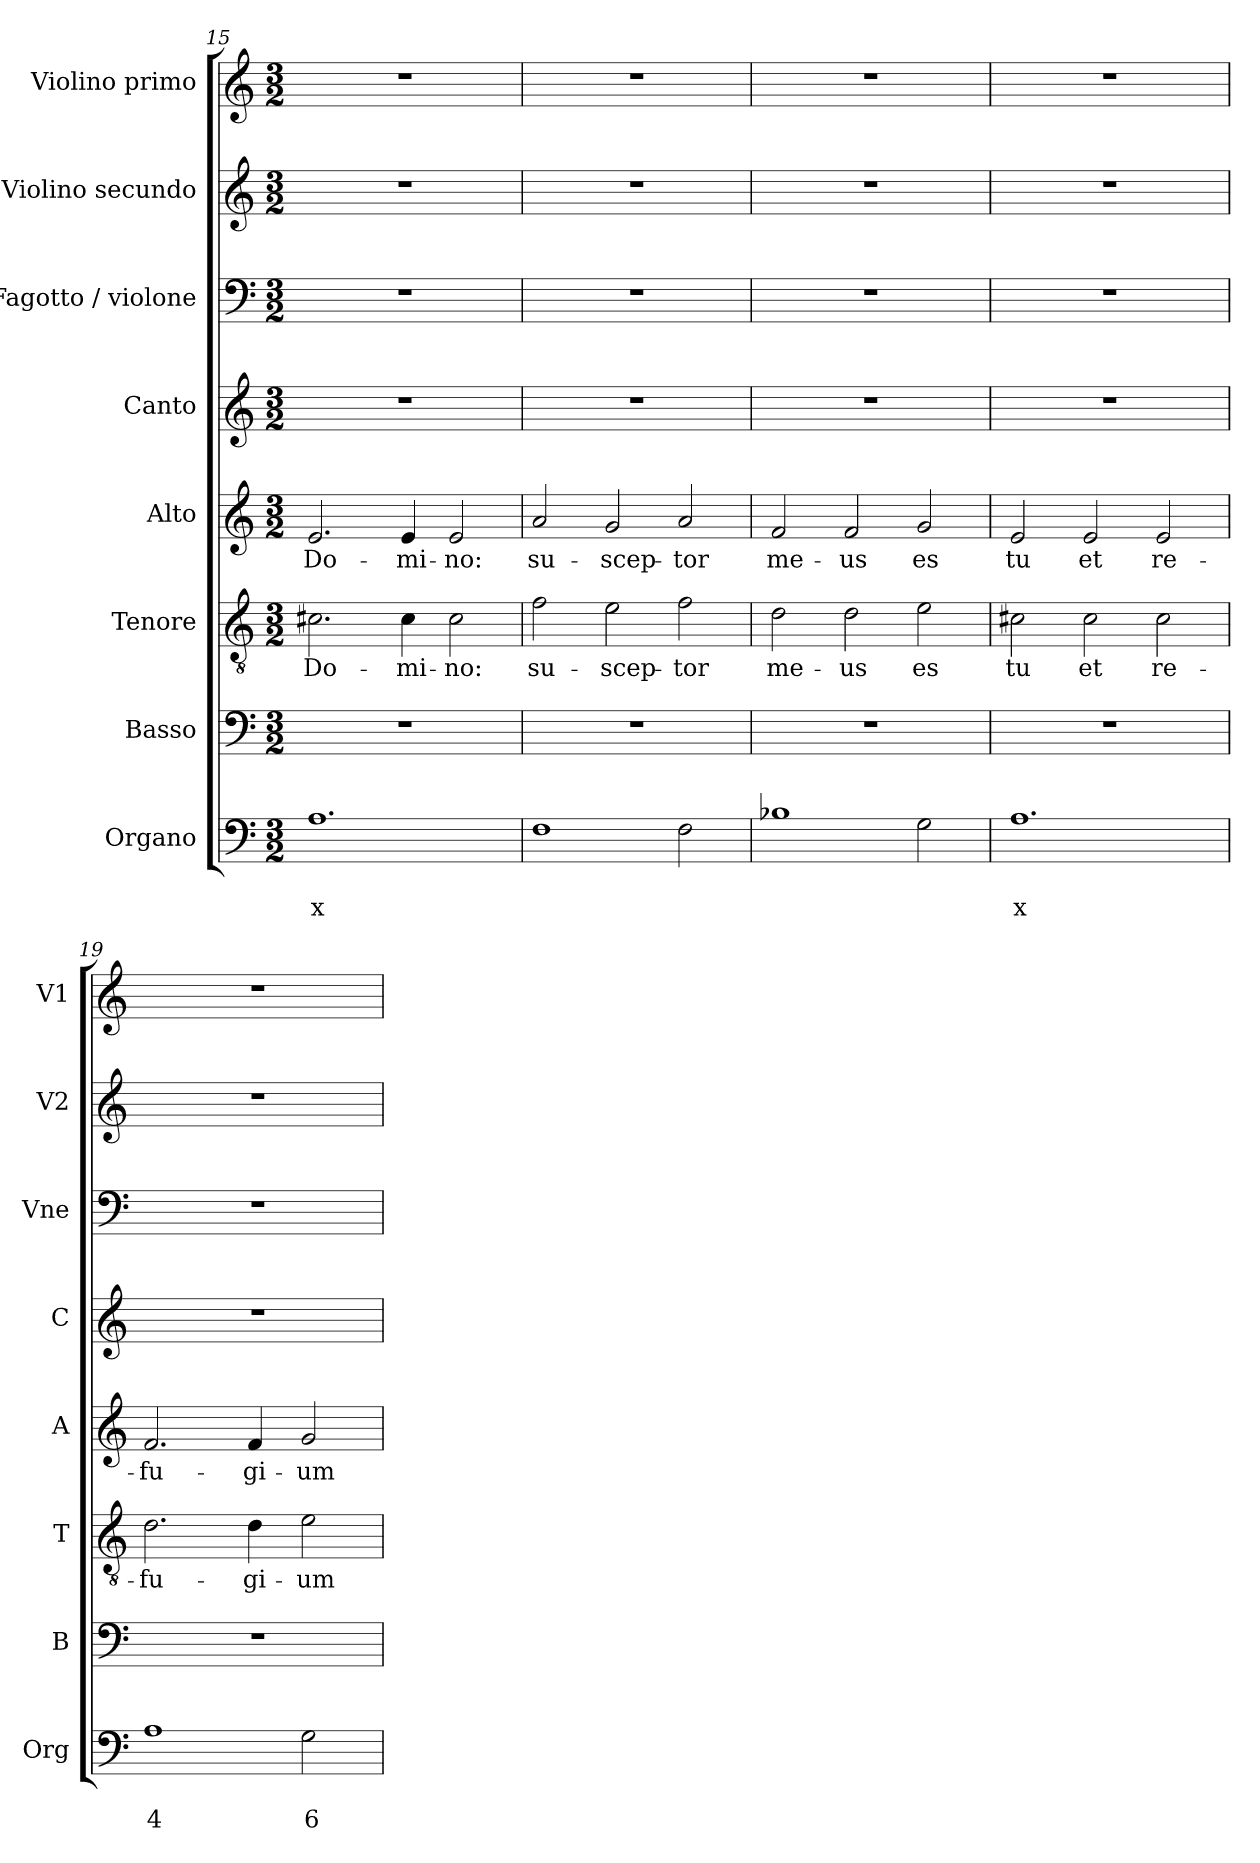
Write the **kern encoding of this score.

**kern	**text	**text	**kern	**kern	**text	**kern	**text	**kern	**kern	**kern	**kern
*part8	*part8	*part8	*part7	*part6	*part6	*part5	*part5	*part4	*part3	*part2	*part1
*staff8	*staff8	*staff8	*staff7	*staff6	*staff6	*staff5	*staff5	*staff4	*staff3	*staff2	*staff1
*I"Organo	*	*	*I"Basso	*I"Tenore	*	*I"Alto	*	*I"Canto	*I"Fagotto / violone	*I"Violino secundo	*I"Violino primo
*I'Org	*	*	*I'B	*I'T	*	*I'A	*	*I'C	*I'Vne	*I'V2	*I'V1
*clefF4	*	*	*clefF4	*clefGv2	*	*clefG2	*	*clefG2	*clefF4	*clefG2	*clefG2
*k[]	*	*	*k[]	*k[]	*	*k[]	*	*k[]	*k[]	*k[]	*k[]
*C:	*	*	*C:	*C:	*	*C:	*	*C:	*C:	*C:	*C:
*M3/2	*	*	*M3/2	*M3/2	*	*M3/2	*	*M3/2	*M3/2	*M3/2	*M3/2
=15	=15	=15	=15	=15	=15	=15	=15	=15	=15	=15	=15
!	!	!LO:LY:b	!	!	!LO:LY:b	!	!LO:LY:b	!	!	!	!
1.A	.	x	1.r	2.c#X\	Do-	2.e/	Do-	1.r	1.r	1.r	1.r
!	!	!	!	!	!LO:LY:b	!	!LO:LY:b	!	!	!	!
.	.	.	.	4c#\	-mi-	4e/	-mi-	.	.	.	.
!	!	!	!	!	!LO:LY:b	!	!LO:LY:b	!	!	!	!
.	.	.	.	2c#\	-no:	2e/	-no:	.	.	.	.
=16	=16	=16	=16	=16	=16	=16	=16	=16	=16	=16	=16
!	!	!	!	!	!LO:LY:b	!	!LO:LY:b	!	!	!	!
1F	.	.	1.r	2f\	su-	2a/	su-	1.r	1.r	1.r	1.r
!	!	!	!	!	!LO:LY:b	!	!LO:LY:b	!	!	!	!
.	.	.	.	2e\	-scep-	2g/	-scep-	.	.	.	.
!	!	!	!	!	!LO:LY:b	!	!LO:LY:b	!	!	!	!
2F\	.	.	.	2f\	-tor	2a/	-tor	.	.	.	.
=17	=17	=17	=17	=17	=17	=17	=17	=17	=17	=17	=17
!	!	!	!	!	!LO:LY:b	!	!LO:LY:b	!	!	!	!
1B-X	.	.	1.r	2d\	me-	2f/	me-	1.r	1.r	1.r	1.r
!	!	!	!	!	!LO:LY:b	!	!LO:LY:b	!	!	!	!
.	.	.	.	2d\	-us	2f/	-us	.	.	.	.
!	!	!	!	!	!LO:LY:b	!	!LO:LY:b	!	!	!	!
2G\	.	.	.	2e\	es	2g/	es	.	.	.	.
=18	=18	=18	=18	=18	=18	=18	=18	=18	=18	=18	=18
!	!	!LO:LY:b	!	!	!LO:LY:b	!	!LO:LY:b	!	!	!	!
1.A	.	x	1.r	2c#X\	tu	2e/	tu	1.r	1.r	1.r	1.r
!	!	!	!	!	!LO:LY:b	!	!LO:LY:b	!	!	!	!
.	.	.	.	2c#\	et	2e/	et	.	.	.	.
!	!	!	!	!	!LO:LY:b	!	!LO:LY:b	!	!	!	!
.	.	.	.	2c#\	re-	2e/	re-	.	.	.	.
!!LO:PB:g=z
=19	=19	=19	=19	=19	=19	=19	=19	=19	=19	=19	=19
!	!	!LO:LY:b	!	!	!LO:LY:b	!	!LO:LY:b	!	!	!	!
1A	.	4	1.r	2.d\	-fu-	2.f/	-fu-	1.r	1.r	1.r	1.r
!	!	!	!	!	!LO:LY:b	!	!LO:LY:b	!	!	!	!
.	.	.	.	4d\	-gi-	4f/	-gi-	.	.	.	.
!	!	!LO:LY:b	!	!	!LO:LY:b	!	!LO:LY:b	!	!	!	!
2G\	.	6	.	2e\	-um	2g/	-um	.	.	.	.
=	=	=	=	=	=	=	=	=	=	=	=
*-	*-	*-	*-	*-	*-	*-	*-	*-	*-	*-	*-
